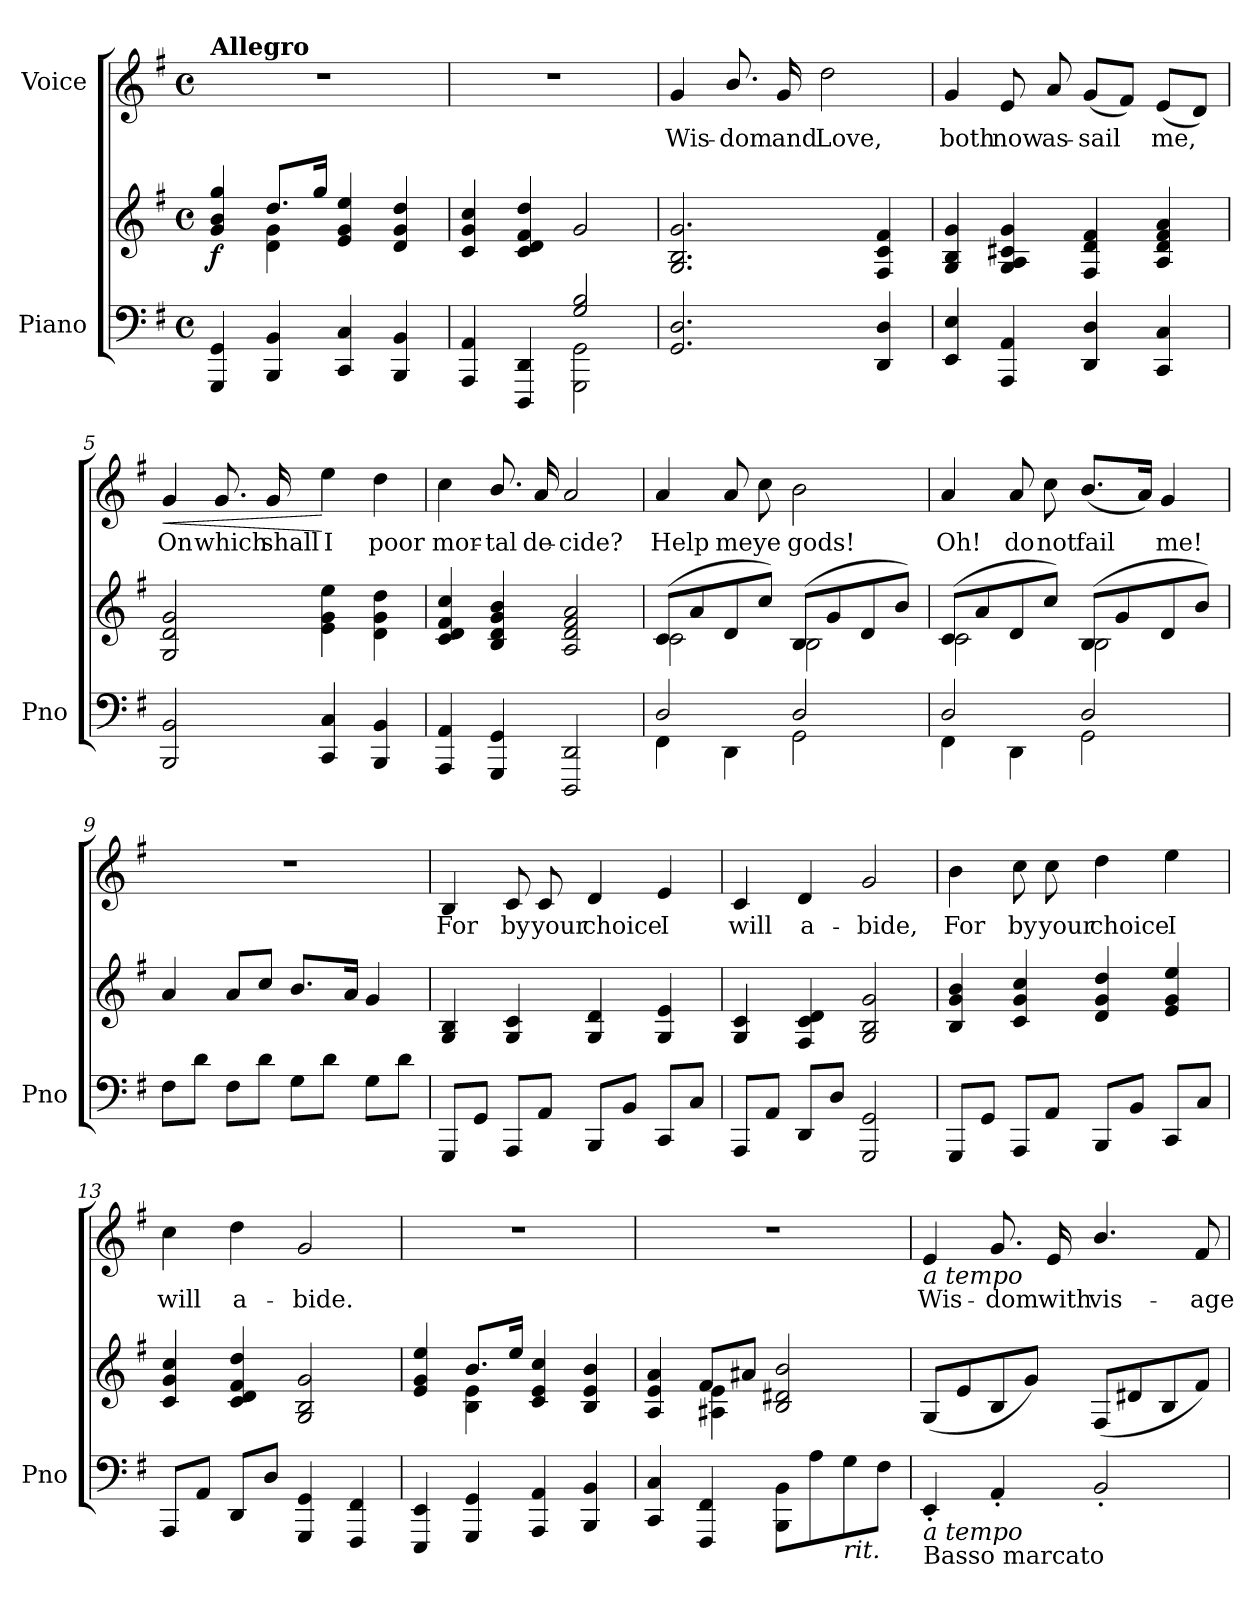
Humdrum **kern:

**kern	**kern	**dynam	**kern	**text	**dynam
*part2	*part2	*part2	*part1	*part1	*part1
*staff3	*staff2	*staff2/3	*staff1	*staff1	*staff1
*I"Piano	*	*	*I"Voice	*	*
*I'Pno	*	*	*	*	*
*clefF4	*clefG2	*	*clefG2	*	*
*k[f#]	*k[f#]	*	*k[f#]	*	*
*M4/4	*M4/4	*	*M4/4	*	*
*met(c)	*met(c)	*	*met(c)	*	*
=1	=1	=1	=1	=1	=1
*	*^	*	*	*	*
!	!	!	!	!LO:TX:a:B:t=Allegro	!	!
!	!	!	!LO:DY:b	!	!	!
4GGG/ 4GG/	4g/ 4b/ 4gg/	4ryy	f	1r	.	.
4BBB/ 4BB/	8.dd/L	4d\ 4g\	.	.	.	.
.	16gg/Jk	.	.	.	.	.
4CC/ 4C/	4e/ 4g/ 4ee/	2ryy	.	.	.	.
4BBB/ 4BB/	4d/ 4g/ 4dd/	.	.	.	.	.
*	*v	*v	*	*	*	*
=2	=2	=2	=2	=2	=2
*^	*	*	*	*	*
4AAA/ 4AA/	2ryy	4c/ 4g/ 4cc/	.	1r	.	.
4DDD/ 4DD/	.	4c/ 4d/ 4f#/ 4dd/	.	.	.	.
2G/ 2B/	2GGG\ 2GG\	2g/	.	.	.	.
=3	=3	=3	=3	=3	=3	=3
!	!	!	!	!	!LO:LY:b	!LO:DY:a
!	!	!	!	!	!	!LO:DY:n=1:a
*v	*v	*	*	*	*	*
2.GG/ 2.D/	2.G/ 2.B/ 2.g/	.	4g/	Wis-	f other-dynamics
!	!	!	!	!LO:LY:b	!
.	.	.	8.b/	-dom	.
!	!	!	!	!LO:LY:b	!
.	.	.	16g/	and	.
!	!	!	!	!LO:LY:b	!
.	.	.	2dd\	Love,	.
4DD/ 4D/	4F#/ 4c/ 4f#/	.	.	.	.
!!LO:LB:g=z
=4	=4	=4	=4	=4	=4
!	!	!	!	!LO:LY:b	!
4EE/ 4E/	4G/ 4B/ 4g/	.	4g/	both	.
!	!	!	!	!LO:LY:b	!
4AAA/ 4AA/	4G/ 4A/ 4c#X/ 4g/	.	8e/	now	.
!	!	!	!	!LO:LY:b	!
.	.	.	8a/	as-	.
!	!	!	!	!LO:LY:b	!
4DD/ 4D/	4F#/ 4d/ 4f#/	.	(8g/L	-sail	.
.	.	.	8f#/J)	.	.
!	!	!	!	!LO:LY:b	!
4CC/ 4C/	4A/ 4d/ 4f#/ 4a/	.	(8e/L	me,	.
.	.	.	8d/J)	.	.
=5	=5	=5	=5	=5	=5
!	!	!	!	!LO:LY:b	!LO:HP:b
2BBB/ 2BB/	2G/ 2d/ 2g/	.	4g/	On	<
!	!	!	!	!LO:LY:b	!
.	.	.	8.g/	which	.
!	!	!	!	!LO:LY:b	!
.	.	.	16g/	shall	.
!	!	!	!	!LO:LY:b	!
4CC/ 4C/	4e\ 4g\ 4ee\	.	4ee\	I	[
!	!	!	!	!LO:LY:b	!
4BBB/ 4BB/	4d\ 4g\ 4dd\	.	4dd\	poor	.
=6	=6	=6	=6	=6	=6
!	!	!	!	!LO:LY:b	!
4AAA/ 4AA/	4c/ 4d/ 4f#/ 4cc/	.	4cc\	mor-	.
!	!	!	!	!LO:LY:b	!
4GGG/ 4GG/	4B/ 4d/ 4g/ 4b/	.	8.b/	-tal	.
!	!	!	!	!LO:LY:b	!
.	.	.	16a/	de-	.
!	!	!	!	!LO:LY:b	!
2DDD/ 2DD/	2A/ 2d/ 2f#/ 2a/	.	2a/	-cide?	.
!!LO:LB:g=z
=7	=7	=7	=7	=7	=7
*^	*^	*	*	*	*
!	!	!	!	!	!	!LO:LY:b	!
2D/	4FF#\	(8c/L	2c\	.	4a/	Help	.
.	.	8a/	.	.	.	.	.
!	!	!	!	!	!	!LO:LY:b	!
.	4DD\	8d/	.	.	8a/	me	.
!	!	!	!	!	!	!LO:LY:b	!
.	.	8cc/J)	.	.	8cc\	ye	.
!	!	!	!	!	!	!LO:LY:b	!
2D/	2GG\	(8B/L	2B\	.	2b\	gods!	.
.	.	8g/	.	.	.	.	.
.	.	8d/	.	.	.	.	.
.	.	8b/J)	.	.	.	.	.
=8	=8	=8	=8	=8	=8	=8	=8
!	!	!	!	!	!	!LO:LY:b	!
2D/	4FF#\	(8c/L	2c\	.	4a/	Oh!	.
.	.	8a/	.	.	.	.	.
!	!	!	!	!	!	!LO:LY:b	!
.	4DD\	8d/	.	.	8a/	do	.
!	!	!	!	!	!	!LO:LY:b	!
.	.	8cc/J)	.	.	8cc\	not	.
!	!	!	!	!	!	!LO:LY:b	!
2D/	2GG\	(8B/L	2B\	.	(8.b/L	fail	.
.	.	8g/	.	.	.	.	.
.	.	.	.	.	16a/Jk)	.	.
!	!	!	!	!	!	!LO:LY:b	!
.	.	8d/	.	.	4g/	me!	.
.	.	8b/J)	.	.	.	.	.
*v	*v	*	*	*	*	*	*
*	*v	*v	*	*	*	*
=9	=9	=9	=9	=9	=9
8F#\L	4a/	.	1r	.	.
8d\J	.	.	.	.	.
8F#\L	8a/L	.	.	.	.
8d\J	8cc/J	.	.	.	.
8G\L	8.b/L	.	.	.	.
8d\J	.	.	.	.	.
.	16a/Jk	.	.	.	.
8G\L	4g/	.	.	.	.
8d\J	.	.	.	.	.
!!LO:PB:g=z
=10	=10	=10	=10	=10	=10
!	!	!	!	!LO:LY:b	!
8GGG/L	4G/ 4B/	.	4B/	For	.
8GG/J	.	.	.	.	.
!	!	!	!	!LO:LY:b	!
8AAA/L	4G/ 4c/	.	8c/	by	.
!	!	!	!	!LO:LY:b	!
8AA/J	.	.	8c/	your	.
!	!	!	!	!LO:LY:b	!
8BBB/L	4G/ 4d/	.	4d/	choice	.
8BB/J	.	.	.	.	.
!	!	!	!	!LO:LY:b	!
8CC/L	4G/ 4e/	.	4e/	I	.
8C/J	.	.	.	.	.
=11	=11	=11	=11	=11	=11
!	!	!	!	!LO:LY:b	!
8AAA/L	4G/ 4c/	.	4c/	will	.
8AA/J	.	.	.	.	.
!	!	!	!	!LO:LY:b	!
8DD/L	4F#/ 4c/ 4d/	.	4d/	a-	.
8D/J	.	.	.	.	.
!	!	!	!	!LO:LY:b	!
2GGG/ 2GG/	2G/ 2B/ 2g/	.	2g/	-bide,	.
!!LO:LB:g=z
=12	=12	=12	=12	=12	=12
!	!	!	!	!LO:LY:b	!
8GGG/L	4B/ 4g/ 4b/	.	4b\	For	.
8GG/J	.	.	.	.	.
!	!	!	!	!LO:LY:b	!
8AAA/L	4c/ 4g/ 4cc/	.	8cc\	by	.
!	!	!	!	!LO:LY:b	!
8AA/J	.	.	8cc\	your	.
!	!	!	!	!LO:LY:b	!
8BBB/L	4d/ 4g/ 4dd/	.	4dd\	choice	.
8BB/J	.	.	.	.	.
!	!	!	!	!LO:LY:b	!
8CC/L	4e/ 4g/ 4ee/	.	4ee\	I	.
8C/J	.	.	.	.	.
=13	=13	=13	=13	=13	=13
!	!	!	!	!LO:LY:b	!
8AAA/L	4c/ 4g/ 4cc/	.	4cc\	will	.
8AA/J	.	.	.	.	.
!	!	!	!	!LO:LY:b	!
8DD/L	4c/ 4d/ 4f#/ 4dd/	.	4dd\	a-	.
8D/J	.	.	.	.	.
!	!	!	!	!LO:LY:b	!
4GGG/ 4GG/	2G/ 2B/ 2g/	.	2g/	-bide.	.
4FFF#/ 4FF#/	.	.	.	.	.
!!LO:LB:g=z
=14	=14	=14	=14	=14	=14
*	*^	*	*	*	*
4EEE/ 4EE/	4e/ 4g/ 4ee/	4ryy	.	1r	.	.
4GGG/ 4GG/	8.b/L	4B\ 4e\	.	.	.	.
.	16ee/Jk	.	.	.	.	.
4AAA/ 4AA/	4c/ 4e/ 4cc/	2ryy	.	.	.	.
4BBB/ 4BB/	4B/ 4e/ 4b/	.	.	.	.	.
=15	=15	=15	=15	=15	=15	=15
4CC/ 4C/	4A/ 4e/ 4a/	4ryy	.	1r	.	.
4FFF#/ 4FF#/	8f#/L	4A#X\ 4e\	.	.	.	.
.	8a#X/J	.	.	.	.	.
8BBB\ 8BB\L	2B/ 2d#X/ 2b/	2ryy	.	.	.	.
8A\	.	.	.	.	.	.
!LO:TX:b:i:t=rit.	!	!	!	!	!	!
8G\	.	.	.	.	.	.
8F#\J	.	.	.	.	.	.
*	*v	*v	*	*	*	*
!!LO:LB:g=z
=16	=16	=16	=16	=16	=16
!	!	!	!LO:TX:b:i:t=a tempo	!	!
!LO:TX:b:i:t=a tempo	!	!	!	!	!
!LO:TX:b:t=Basso marcato	!	!	!	!	!
!	!	!	!	!LO:LY:b	!
4EE'/	(8G/L	.	4e/	Wis-	.
.	8e/	.	.	.	.
!	!	!	!	!LO:LY:b	!
4AA'/	8B/	.	8.g/	-dom	.
.	8g/J)	.	.	.	.
!	!	!	!	!LO:LY:b	!
.	.	.	16e/	with	.
!	!	!	!	!LO:LY:b	!
2BB'/	(8F#/L	.	4.b/	vis-	.
.	8d#X/	.	.	.	.
.	8B/	.	.	.	.
!	!	!	!	!LO:LY:b	!
.	8f#/J)	.	8f#/	-age	.
=	=	=	=	=	=
*-	*-	*-	*-	*-	*-
